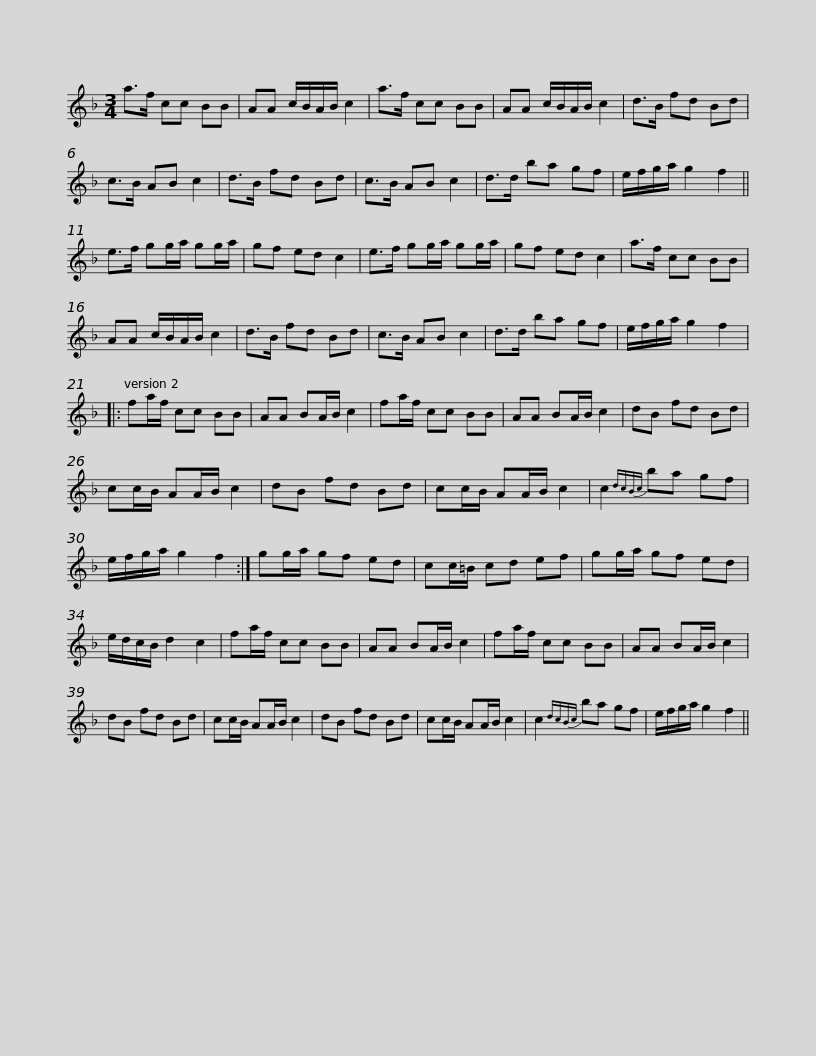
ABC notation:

X:1
L:1/8
M:3/4
I:linebreak $
K:F
V:1 treble
V:1
 a>f cc BB | AA c/B/A/B/ c2 | a>f cc BB | AA c/B/A/B/ c2 | d>B fd Bd | %5
 c>B AB c2 | d>B fd Bd |$ c>B AB c2 | d>d ba gf | e/f/g/a/ g2 f2 || %10
 e>f gg/a/ gg/a/ | gf ed c2 | e>f gg/a/ gg/a/ | gf ed c2 |$ a>f cc BB | %15
 AA c/B/A/B/ c2 | d>B fd Bd | c>B AB c2 | d>d ba gf | e/f/g/a/ g2 f2 |: %20
 fa/f/ cc BB |$ AA BA/B/ c2 | fa/f/ cc BB | AA BA/B/ c2 | dB fd Bd | %25
 cc/B/ AA/B/ c2 | dB fd Bd | cc/B/ AA/B/ c2 |$ c2{dcBc} ba gf | e/f/g/a/ g2 f2 :| %30
 gg/a/ gf ed | cc/=B/ cd ef | gg/a/ gf ed | e/d/c/B/ d2 c2 |$ fa/f/ cc BB | %35
 AA BA/B/ c2 | fa/f/ cc BB | AA BA/B/ c2 | dB fd Bd | cc/B/ AA/B/ c2 | %40
 dB fd Bd |$ cc/B/ AA/B/ c2 | c2{dcBc} ba gf | e/f/g/a/ g2 f2 || %44
